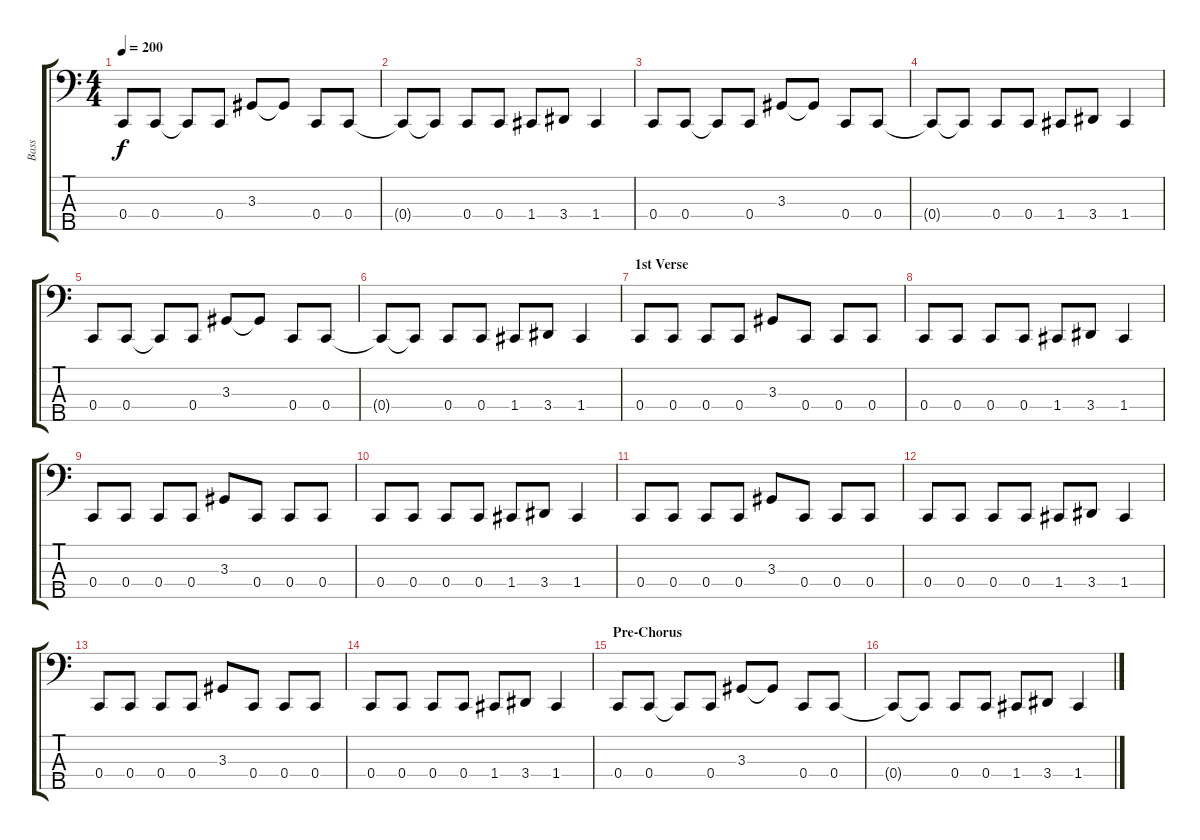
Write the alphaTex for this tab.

\track ("Bass" "Bass") {instrument electricbasspick}
\staff {score tabs}
\tuning (Eb2 Bb1 F1 C1 G0) {hide}
\ts (4 4)
\tempo 200
\clef f4
\ks c
0.4.8{dy f} 0.4.8 0.4{t}.8 0.4.8 3.3.8 3.3{t}.8 0.4.8 0.4.8 |
0.4{t}.8 0.4{t}.8 0.4.8 0.4.8 1.4.8 3.4.8 1.4.4 |
0.4.8 0.4.8 0.4{t}.8 0.4.8 3.3.8 3.3{t}.8 0.4.8 0.4.8 |
0.4{t}.8 0.4{t}.8 0.4.8 0.4.8 1.4.8 3.4.8 1.4.4 |
0.4.8 0.4.8 0.4{t}.8 0.4.8 3.3.8 3.3{t}.8 0.4.8 0.4.8 |
0.4{t}.8 0.4{t}.8 0.4.8 0.4.8 1.4.8 3.4.8 1.4.4 |
\section ("" "1st Verse")
0.4.8 0.4.8 0.4.8 0.4.8 3.3.8 0.4.8 0.4.8 0.4.8 |
0.4.8 0.4.8 0.4.8 0.4.8 1.4.8 3.4.8 1.4.4 |
0.4.8 0.4.8 0.4.8 0.4.8 3.3.8 0.4.8 0.4.8 0.4.8 |
0.4.8 0.4.8 0.4.8 0.4.8 1.4.8 3.4.8 1.4.4 |
0.4.8 0.4.8 0.4.8 0.4.8 3.3.8 0.4.8 0.4.8 0.4.8 |
0.4.8 0.4.8 0.4.8 0.4.8 1.4.8 3.4.8 1.4.4 |
0.4.8 0.4.8 0.4.8 0.4.8 3.3.8 0.4.8 0.4.8 0.4.8 |
0.4.8 0.4.8 0.4.8 0.4.8 1.4.8 3.4.8 1.4.4 |
\section ("" "Pre-Chorus")
0.4.8 0.4.8 0.4{t}.8 0.4.8 3.3.8 3.3{t}.8 0.4.8 0.4.8 |
0.4{t}.8 0.4{t}.8 0.4.8 0.4.8 1.4.8 3.4.8 1.4.4
